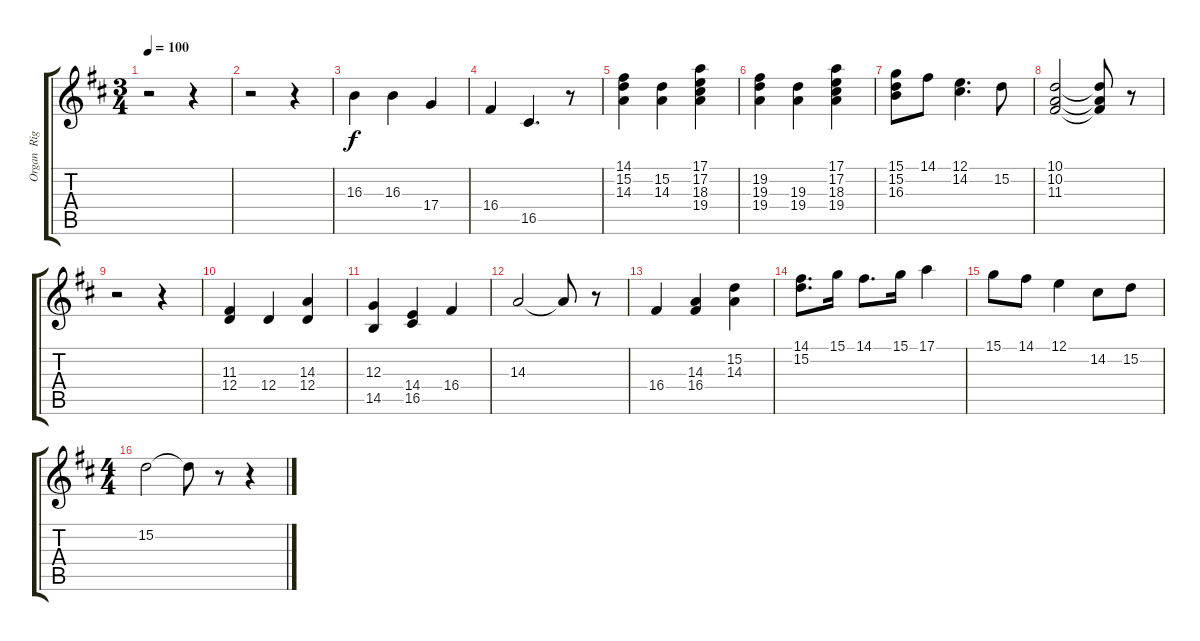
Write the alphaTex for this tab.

\track ("Organ  Right" "Organ  Rig") {instrument churchorgan}
\staff {score tabs}
\tuning (E4 B3 G3 D3 A2 E2) {hide}
\ts (3 4)
\tempo 100
\clef g2
\ks d
r.2{dy f} r.4 |
r.2 r.4 |
16.3.4 16.3.4 17.4.4 |
16.4.4 16.5.4{d} r.8 |
(14.1 15.2 14.3).4 (15.2 14.3).4 (17.1 17.2 18.3 19.4).4 |
(19.2 19.3 19.4).4 (19.3 19.4).4 (17.1 17.2 18.3 19.4).4 |
(15.1 15.2 16.3).8 14.1.8 (12.1 14.2).4{d} 15.2.8 |
(10.1 10.2 11.3).2 (10.1{t} 10.2{t} 11.3{t}).8 r.8 |
r.2 r.4 |
(11.3 12.4).4 12.4.4 (14.3 12.4).4 |
(12.3 14.5).4 (14.4 16.5).4 16.4.4 |
14.3.2 14.3{t}.8 r.8 |
16.4.4 (14.3 16.4).4 (15.2 14.3).4 |
(14.1 15.2).8{d} 15.1.16 14.1.8{d} 15.1.16 17.1.4 |
15.1.8 14.1.8 12.1.4 14.2.8 15.2.8 |
\ts (4 4)
15.2.2 15.2{t}.8 r.8 r.4
